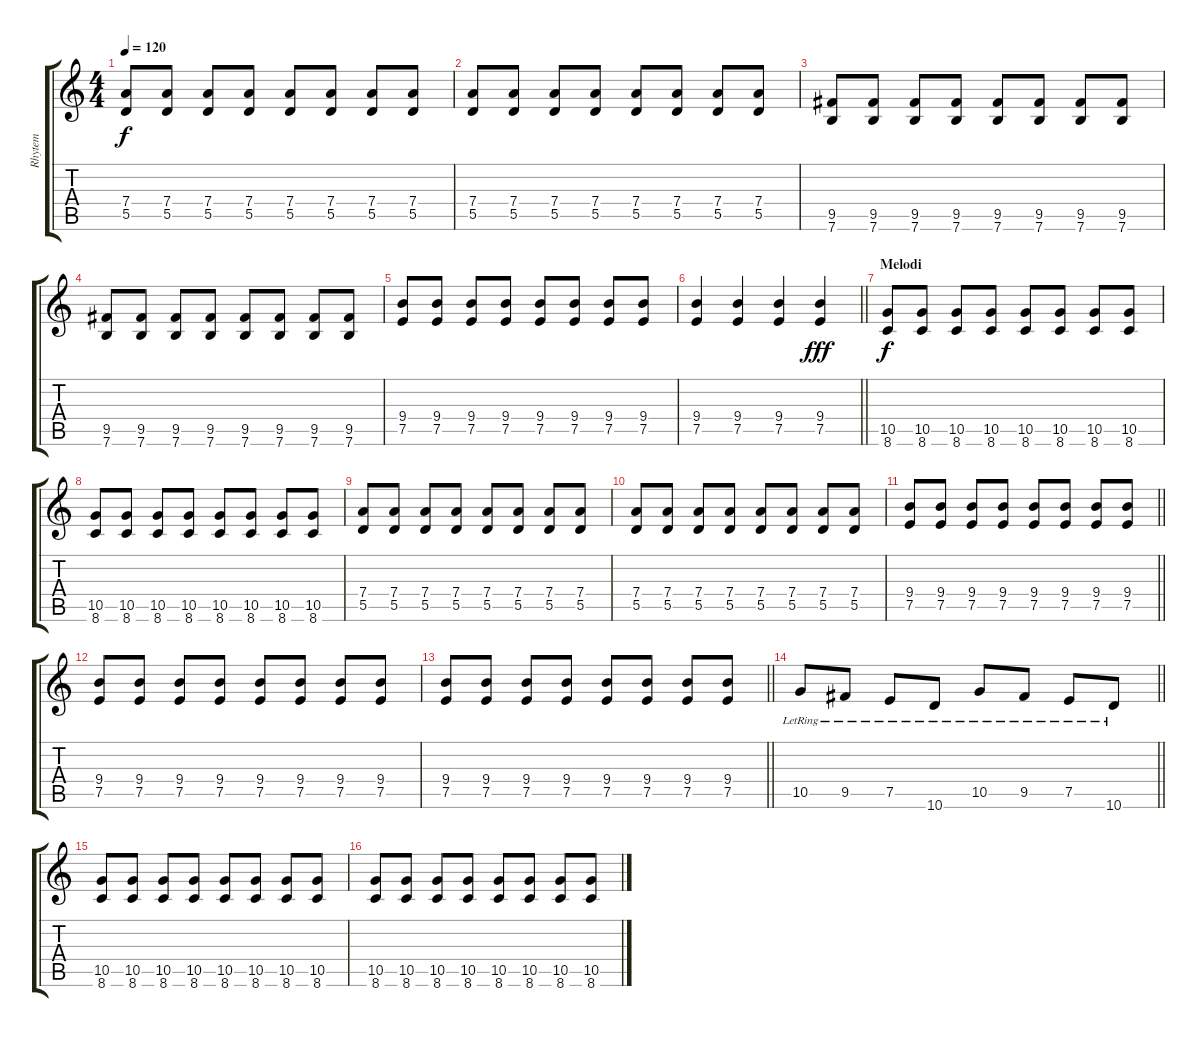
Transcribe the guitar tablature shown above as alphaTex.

\track ("Rhytem" "Rhytem") {instrument distortionguitar}
\staff {score tabs}
\tuning (E4 B3 G3 D3 A2 E2) {hide}
\ts (4 4)
\tempo 120
\clef g2
\ks c
(7.4 5.5).8{dy f} (7.4 5.5).8 (7.4 5.5).8 (7.4 5.5).8 (7.4 5.5).8 (7.4 5.5).8 (7.4 5.5).8 (7.4 5.5).8 |
(7.4 5.5).8 (7.4 5.5).8 (7.4 5.5).8 (7.4 5.5).8 (7.4 5.5).8 (7.4 5.5).8 (7.4 5.5).8 (7.4 5.5).8 |
(9.5 7.6).8 (9.5 7.6).8 (9.5 7.6).8 (9.5 7.6).8 (9.5 7.6).8 (9.5 7.6).8 (9.5 7.6).8 (9.5 7.6).8 |
(9.5 7.6).8 (9.5 7.6).8 (9.5 7.6).8 (9.5 7.6).8 (9.5 7.6).8 (9.5 7.6).8 (9.5 7.6).8 (9.5 7.6).8 |
(9.4 7.5).8 (9.4 7.5).8 (9.4 7.5).8 (9.4 7.5).8 (9.4 7.5).8 (9.4 7.5).8 (9.4 7.5).8 (9.4 7.5).8 |
\barLineRight lightlight
(9.4 7.5).4 (9.4 7.5).4 (9.4 7.5).4 (9.4 7.5).4{dy fff} |
\section ("" "Melodi")
(10.5 8.6).8{dy f} (10.5 8.6).8 (10.5 8.6).8 (10.5 8.6).8 (10.5 8.6).8 (10.5 8.6).8 (10.5 8.6).8 (10.5 8.6).8 |
(10.5 8.6).8 (10.5 8.6).8 (10.5 8.6).8 (10.5 8.6).8 (10.5 8.6).8 (10.5 8.6).8 (10.5 8.6).8 (10.5 8.6).8 |
(7.4 5.5).8 (7.4 5.5).8 (7.4 5.5).8 (7.4 5.5).8 (7.4 5.5).8 (7.4 5.5).8 (7.4 5.5).8 (7.4 5.5).8 |
(7.4 5.5).8 (7.4 5.5).8 (7.4 5.5).8 (7.4 5.5).8 (7.4 5.5).8 (7.4 5.5).8 (7.4 5.5).8 (7.4 5.5).8 |
\barLineRight lightlight
(9.4 7.5).8 (9.4 7.5).8 (9.4 7.5).8 (9.4 7.5).8 (9.4 7.5).8 (9.4 7.5).8 (9.4 7.5).8 (9.4 7.5).8 |
(9.4 7.5).8 (9.4 7.5).8 (9.4 7.5).8 (9.4 7.5).8 (9.4 7.5).8 (9.4 7.5).8 (9.4 7.5).8 (9.4 7.5).8 |
\barLineRight lightlight
(9.4 7.5).8 (9.4 7.5).8 (9.4 7.5).8 (9.4 7.5).8 (9.4 7.5).8 (9.4 7.5).8 (9.4 7.5).8 (9.4 7.5).8 |
\barLineRight lightlight
10.5{lr}.8 9.5{lr}.8 7.5{lr}.8 10.6{lr}.8 10.5{lr}.8 9.5{lr}.8 7.5{lr}.8 10.6{lr}.8 |
\section ("" "")
(10.5 8.6).8 (10.5 8.6).8 (10.5 8.6).8 (10.5 8.6).8 (10.5 8.6).8 (10.5 8.6).8 (10.5 8.6).8 (10.5 8.6).8 |
(10.5 8.6).8 (10.5 8.6).8 (10.5 8.6).8 (10.5 8.6).8 (10.5 8.6).8 (10.5 8.6).8 (10.5 8.6).8 (10.5 8.6).8
